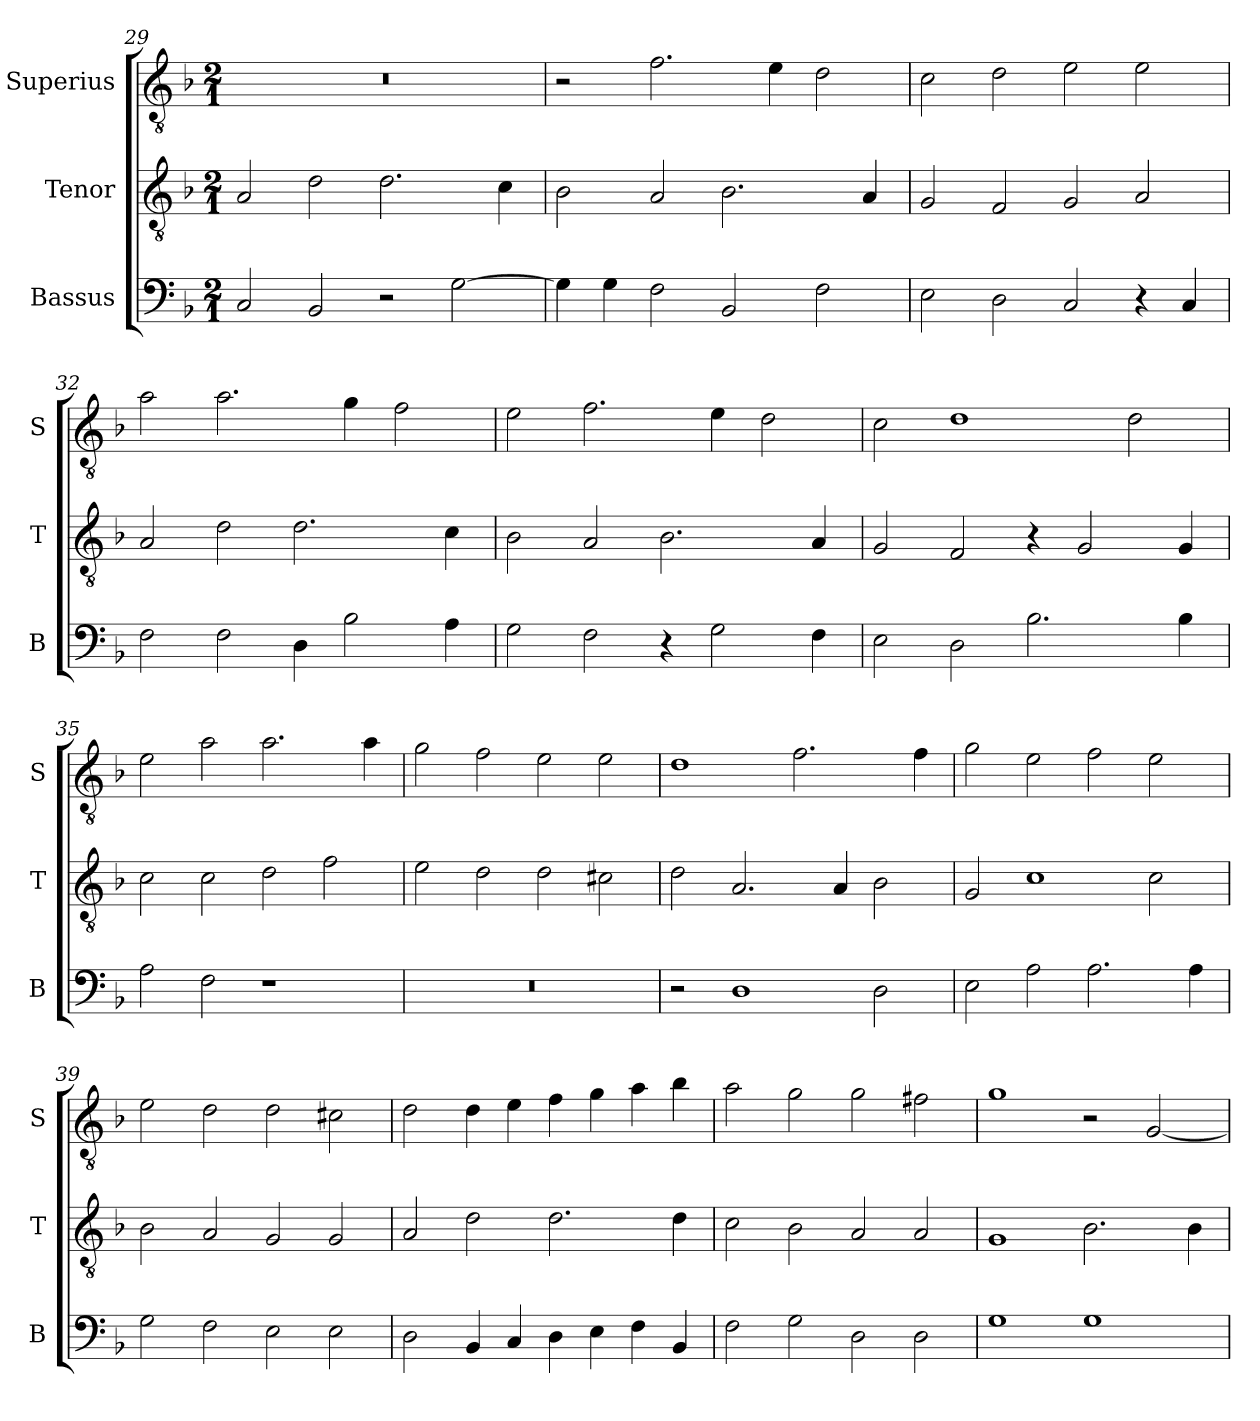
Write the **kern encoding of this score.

**kern	**kern	**kern
*part3	*part2	*part1
*staff3	*staff2	*staff1
*I"Bassus	*I"Tenor	*I"Superius
*I'B	*I'T	*I'S
*clefF4	*clefGv2	*clefGv2
*k[b-]	*k[b-]	*k[b-]
*F:	*F:	*F:
*M2/1	*M2/1	*M2/1
=29	=29	=29
2C	2A	0r
2BB-	2d	.
2r	2.d	.
[2G	.	.
.	4c	.
=30	=30	=30
4G]	2B-	2r
4G	.	.
2F	2A	2.f
2BB-	2.B-	.
.	.	4e
2F	.	2d
.	4A	.
=31	=31	=31
2E	2G	2c
2D	2F	2d
2C	2G	2e
4r	2A	2e
4C	.	.
=32	=32	=32
2F	2A	2a
2F	2d	2.a
4D	2.d	.
2B-	.	4g
.	.	2f
4A	4c	.
=33	=33	=33
2G	2B-	2e
2F	2A	2.f
4r	2.B-	.
2G	.	4e
.	.	2d
4F	4A	.
=34	=34	=34
2E	2G	2c
2D	2F	1d
2.B-	4r	.
.	2G	.
.	.	2d
4B-	4G	.
=35	=35	=35
2A	2c	2e
2F	2c	2a
1r	2d	2.a
.	2f	.
.	.	4a
=36	=36	=36
0r	2e	2g
.	2d	2f
.	2d	2e
.	2c#X	2e
=37	=37	=37
2r	2d	1d
1D	2.A	.
.	.	2.f
.	4A	.
2D	2B-	.
.	.	4f
=38	=38	=38
2E	2G	2g
2A	1c	2e
2.A	.	2f
.	2c	2e
4A	.	.
=39	=39	=39
2G	2B-	2e
2F	2A	2d
2E	2G	2d
2E	2G	2c#X
=40	=40	=40
2D	2A	2d
4BB-	2d	4d
4C	.	4e
4D	2.d	4f
4E	.	4g
4F	.	4a
4BB-	4d	4b-
=41	=41	=41
2F	2c	2a
2G	2B-	2g
2D	2A	2g
2D	2A	2f#X
=42	=42	=42
1G	1G	1g
1G	2.B-	2r
.	.	[2G
.	4B-	.
=	=	=
*-	*-	*-
